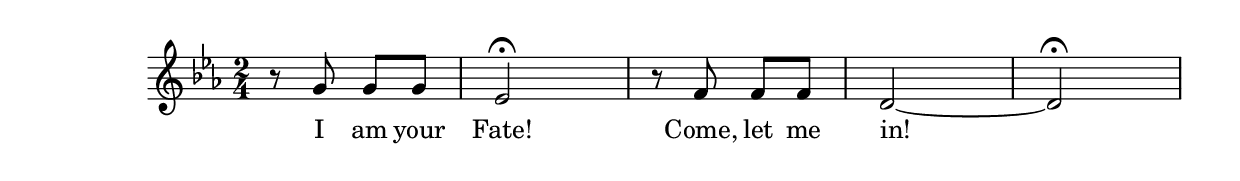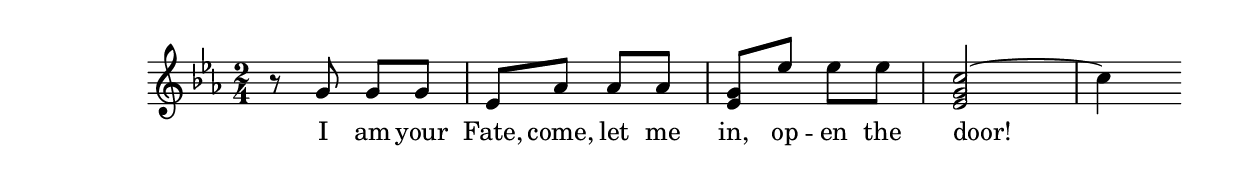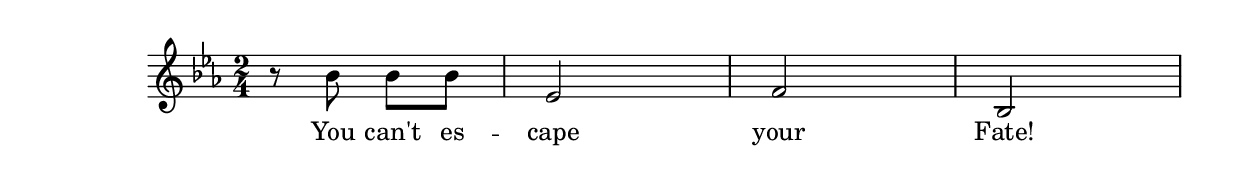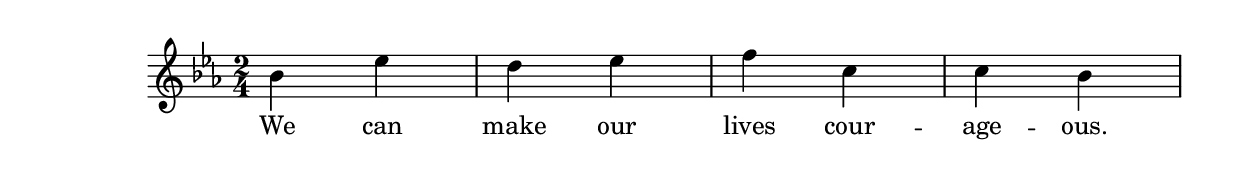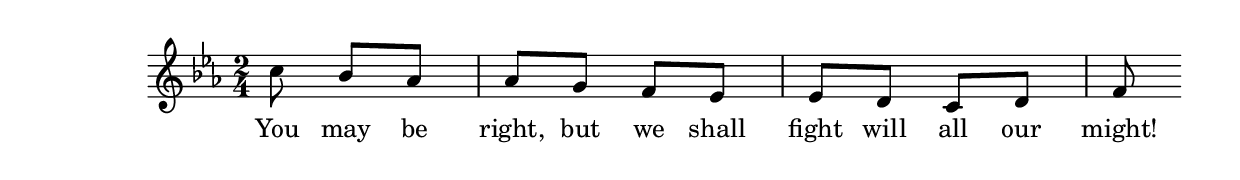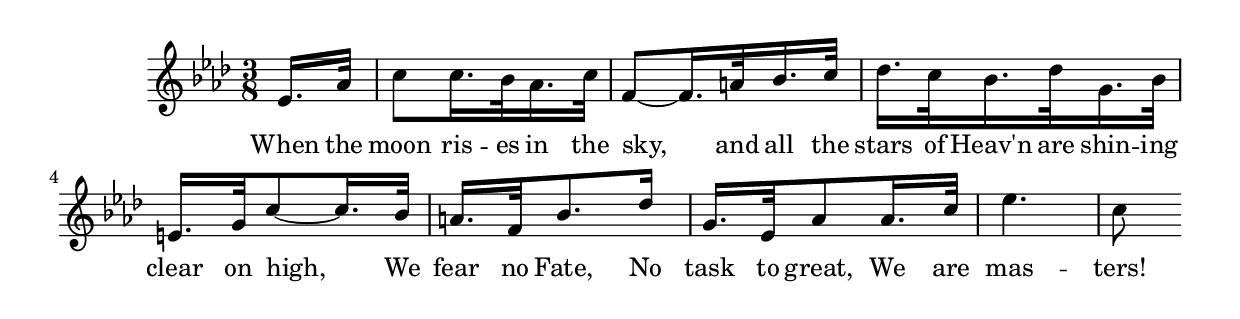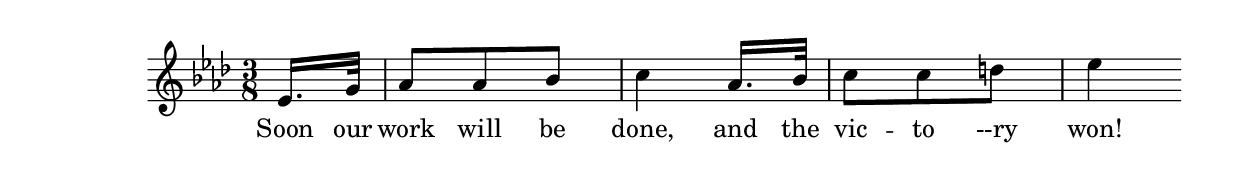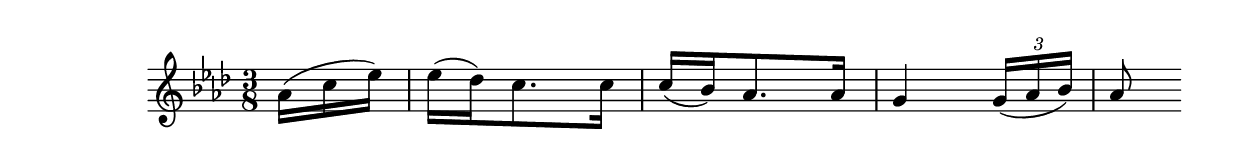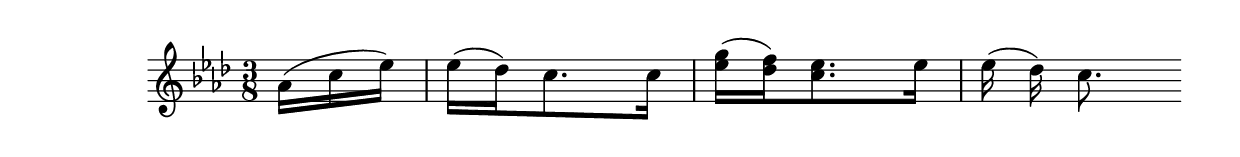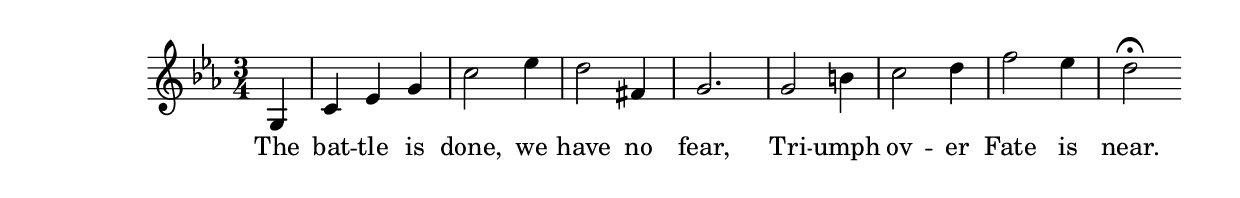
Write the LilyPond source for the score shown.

% Beethoven Symphony No. 4
\version "2.18.2"
% Melody definitions for movements of
% Beethovens's 5th Symphony (beethoven-005)

% Movement I Melody A {{{
melody_ia = <<
    \relative c'' {
        \clef "treble"
        \key c \minor
        \time 2/4
        r8 g g g | ees2\fermata | r8 f f f | d2~ | d2\fermata |
    }
    \addlyrics {
        I am your Fate! Come, let me in!
    }
>> % }}}

% Movement I Melody B {{{
melody_ib = <<
    \relative c'' {
        \clef "treble"
        \key c \minor
        \time 2/4
        r8 g g g | ees8 aes aes aes | <g ees>8 ees' ees ees | <c g ees>2~ | c4
    }
    \addlyrics {
        I am your Fate, come, let me in, op -- en the door!
    }
>> % }}}

% Movement I Melody C {{{
melody_ic = <<
    \relative c'' {
        \clef "treble"
        \key c \minor
        \time 2/4
        r8 bes bes bes | ees,2 | f2 | bes,2 |
    }
    \addlyrics {
        You can't es -- cape your Fate!
    }
>> % }}}

% Movement I Melody D {{{
melody_id = <<
    \relative c'' {
        \clef "treble"
        \key c \minor
        \time 2/4
        bes4 ees | d4 ees | f4 c | c4 bes |
    }
    \addlyrics {
        We can make our lives cour -- age -- ous.
    }
>> % }}}

% Movement I Melody E {{{
melody_ie = <<
    \relative c'' {
        \clef "treble"
        \key c \minor
        \time 2/4
        \partial 4. c8 bes aes |
        aes8 g f ees | ees8 d c d | f
    }
    \addlyrics {
        You may be right, but we shall fight will all our might!
    }
>> % }}}

% Movement II Melody A {{{
melody_iia = <<
    \relative c' {
        \clef "treble"
        \key aes \major
        \time 3/8
        \partial 8 ees16. aes32 |
        c8 c16. bes32 aes16. c32 |
        f,8~ f16. a32 bes16. c32 |
        des16. c32 bes16. des32 g,16. bes32 |
        e,16. g32 c8~ c16. bes32 |
        a16. f32 bes8. des16 |
        g,16. ees32 aes8 aes16. c32 | ees4. | c8
    }
    \addlyrics {
        When the moon ris -- es in the sky,
        and all the stars of Heav'n are shin -- ing
        clear on high, We fear no Fate,
        No task to great, We are mas -- ters!
    }
>> % }}}

% Movement II Melody B {{{
melody_iib = <<
    \relative c' {
        \clef "treble"
        \key aes \major
        \time 3/8
        \partial 8 ees16. g32 |
        aes8 aes bes |
        c4 aes16. bes32 |
        c8 c d | ees4
    }
    \addlyrics {
        Soon our work will be done,
        and the vic -- to --ry won!
    }
>> % }}}

% Movement II Melody C {{{
melody_iic = <<
    \relative c'' {
        \clef "treble"
        \key aes \major
        \time 3/8
        \partial 8. aes16( c ees) |
        ees16( des) c8. c16 |
        c16( bes) aes8. aes16 |
        g4 \tuplet 3/2 { g16( aes bes) } |
        aes8
    }
    \addlyrics {
    }
>> % }}}

% Movement II Melody D {{{
melody_iid = <<
    \relative c'' {
        \clef "treble"
        \key aes \major
        \time 3/8
        \partial 8. aes16( c ees) |
        ees16( des) c8. c16 |
        <g' ees>16( <f des>) <ees c>8. ees16 |
        ees16( des) c8.
    }
    \addlyrics {
    }
>> % }}}

% Movement III Melody A {{{
melody_iiia = <<
    \relative c' {
        \clef "treble"
        \key c \minor
        \time 3/4
        \partial 4 g4 |
        c4 ees g | c2 ees4 |
        d2 fis,4 | g2. |
        g2 b4 | c2 d4 | f2 ees4 | d2\fermata
    }
    \addlyrics {
        The bat -- tle is done, we have no fear,
        Tri -- umph ov -- er Fate is near.
    }
>> % }}}

\paper { oddFooterMarkup = ##f }
\layout { ragged-right = ##f }

\book { \bookOutputSuffix "1a" \melody_ia }
\book { \bookOutputSuffix "1b" \melody_ib }
\book { \bookOutputSuffix "1c" \melody_ic }
\book { \bookOutputSuffix "1d" \melody_id }
\book { \bookOutputSuffix "1e" \melody_ie }
\book { \bookOutputSuffix "2a" \melody_iia }
\book { \bookOutputSuffix "2b" \melody_iib }
\book { \bookOutputSuffix "2c" \melody_iic }
\book { \bookOutputSuffix "2d" \melody_iid }
\book { \bookOutputSuffix "3a" \melody_iiia }
